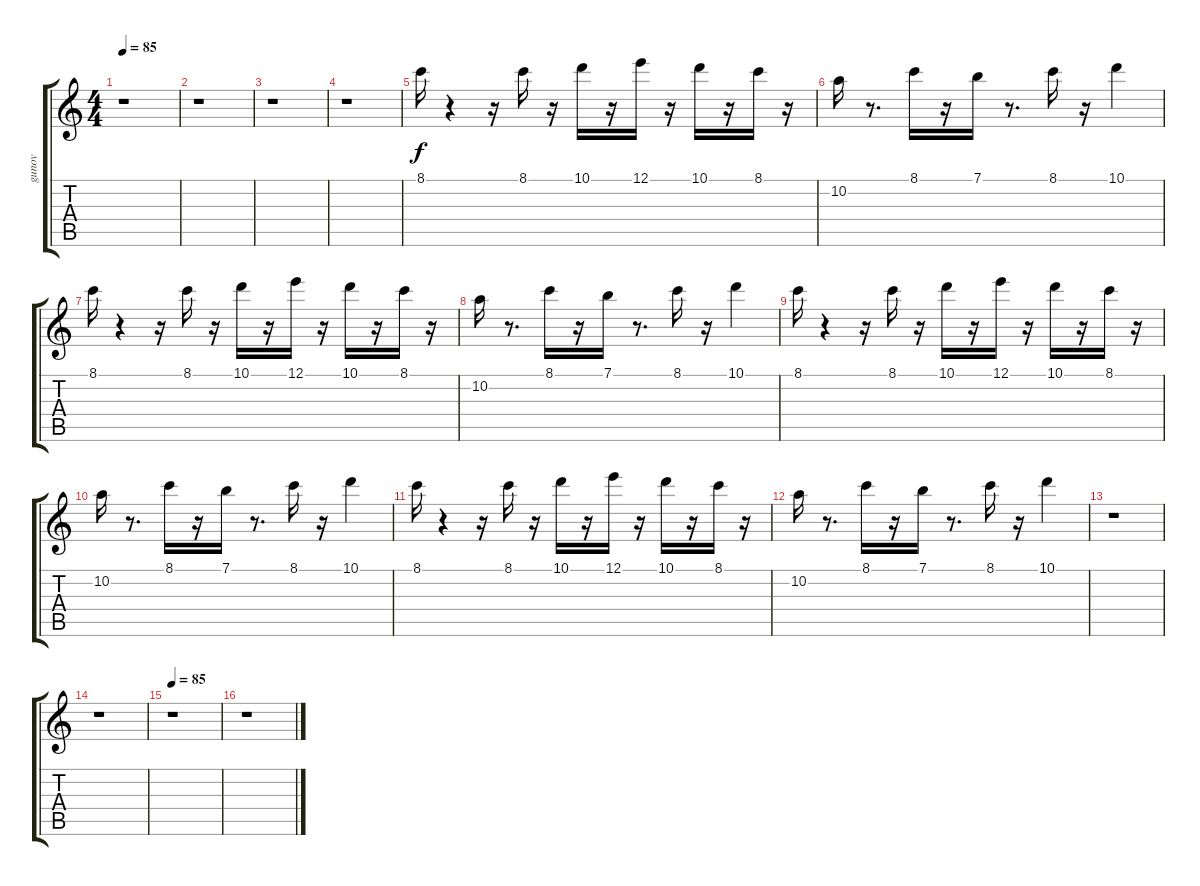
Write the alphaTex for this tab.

\track ("gunov-Gulyaev Guitar" "gunov") {instrument acousticguitarnylon}
\staff {score tabs}
\tuning (E4 B3 G3 D3 A2 E2) {hide}
\ts (4 4)
\tempo 85
\clef g2
\ks c
r.1{dy f} |
r.1 |
r.1 |
r.1 |
8.1.16 r.4 r.16 8.1.16 r.16 10.1.16 r.16 12.1.16 r.16 10.1.16 r.16 8.1.16 r.16 |
10.2.16 r.8{d} 8.1.16 r.16 7.1.16 r.8{d} 8.1.16 r.16 10.1.4 |
8.1.16 r.4 r.16 8.1.16 r.16 10.1.16 r.16 12.1.16 r.16 10.1.16 r.16 8.1.16 r.16 |
10.2.16 r.8{d} 8.1.16 r.16 7.1.16 r.8{d} 8.1.16 r.16 10.1.4 |
8.1.16 r.4 r.16 8.1.16 r.16 10.1.16 r.16 12.1.16 r.16 10.1.16 r.16 8.1.16 r.16 |
10.2.16 r.8{d} 8.1.16 r.16 7.1.16 r.8{d} 8.1.16 r.16 10.1.4 |
8.1.16 r.4 r.16 8.1.16 r.16 10.1.16 r.16 12.1.16 r.16 10.1.16 r.16 8.1.16 r.16 |
10.2.16 r.8{d} 8.1.16 r.16 7.1.16 r.8{d} 8.1.16 r.16 10.1.4 |
r.1 |
r.1 |
\tempo 85
r.1 |
r.1
